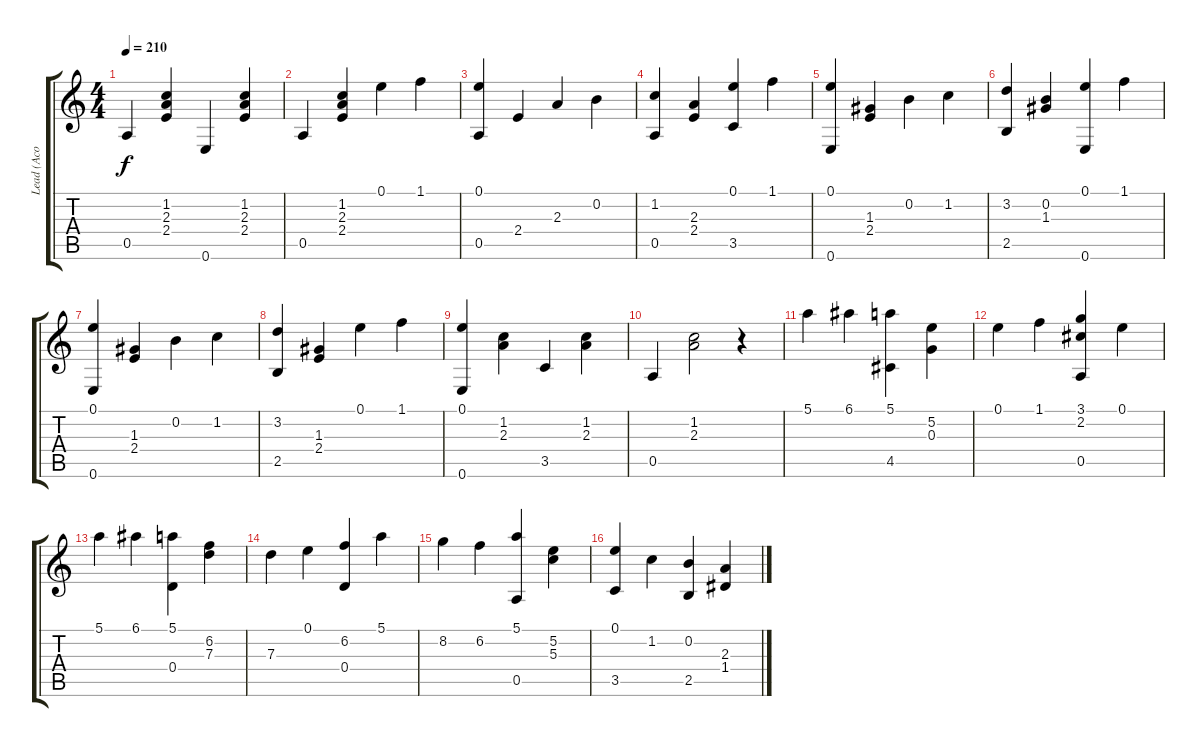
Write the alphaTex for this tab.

\track ("Lead (Aco gtr)" "Lead (Aco ") {instrument acousticguitarnylon}
\staff {score tabs}
\tuning (E4 B3 G3 D3 A2 E2) {hide}
\ts (4 4)
\tempo 210
\clef g2
\ks c
0.5.4{dy f instrument acousticguitarnylon} (1.2 2.3 2.4).4 0.6.4 (1.2 2.3 2.4).4 |
0.5.4 (1.2 2.3 2.4).4 0.1.4 1.1.4 |
(0.1 0.5).4 2.4.4 2.3.4 0.2.4 |
(1.2 0.5).4 (2.3 2.4).4 (0.1 3.5).4 1.1.4 |
(0.1 0.6).4 (1.3 2.4).4 0.2.4 1.2.4 |
(3.2 2.5).4 (0.2 1.3).4 (0.1 0.6).4 1.1.4 |
(0.1 0.6).4 (1.3 2.4).4 0.2.4 1.2.4 |
(3.2 2.5).4 (1.3 2.4).4 0.1.4 1.1.4 |
(0.1 0.6).4 (1.2 2.3).4 3.5.4 (1.2 2.3).4 |
0.5.4 (1.2 2.3).2 r.4 |
5.1.4 6.1.4 (5.1 4.5).4 (5.2 0.3).4 |
0.1.4 1.1.4 (3.1 2.2 0.5).4 0.1.4 |
5.1.4 6.1.4 (5.1 0.4).4 (6.2 7.3).4 |
7.3.4 0.1.4 (6.2 0.4).4 5.1.4 |
8.2.4 6.2.4 (5.1 0.5).4 (5.2 5.3).4 |
(0.1 3.5).4 1.2.4 (0.2 2.5).4 (2.3 1.4).4
